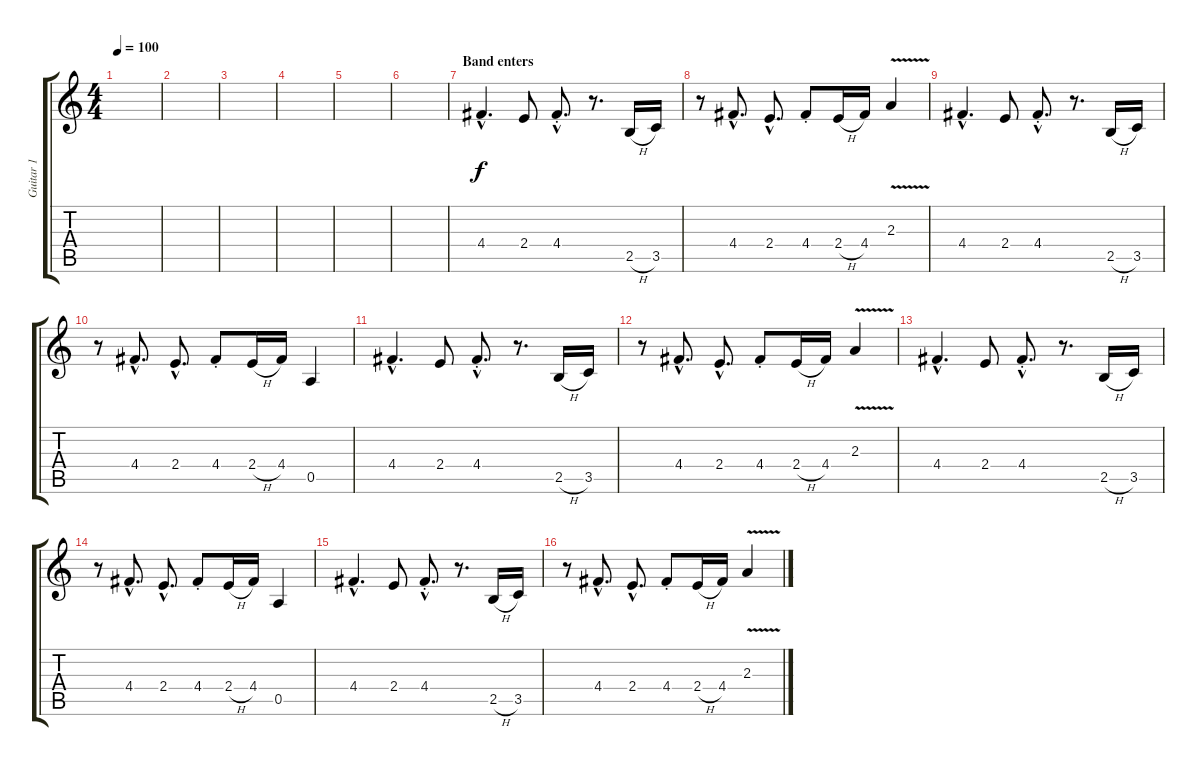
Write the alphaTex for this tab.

\track ("Guitar 1" "Guitar 1") {instrument distortionguitar}
\staff {score tabs}
\tuning (E4 B3 G3 D3 A2 E2) {hide}
\ts (4 4)
\tempo 100
\clef g2
\ks c
|
|
|
|
|
|
\section ("" "Band enters")
4.4{hac}.4{d volume 12} 2.4.8 4.4{hac st}.8{d} r.8{d} 2.5{h}.16 3.5.16 |
r.8 4.4{hac}.8{d} 2.4{hac}.8{d} 4.4{st}.8 2.4{h}.16 4.4.16 2.3{v}.4 |
4.4{hac}.4{d} 2.4.8 4.4{hac st}.8{d} r.8{d} 2.5{h}.16 3.5.16 |
r.8 4.4{hac}.8{d} 2.4{hac}.8{d} 4.4{st}.8 2.4{h}.16 4.4.16 0.5.4 |
4.4{hac}.4{d} 2.4.8 4.4{hac st}.8{d} r.8{d} 2.5{h}.16 3.5.16 |
r.8 4.4{hac}.8{d} 2.4{hac}.8{d} 4.4{st}.8 2.4{h}.16 4.4.16 2.3{v}.4 |
4.4{hac}.4{d} 2.4.8 4.4{hac st}.8{d} r.8{d} 2.5{h}.16 3.5.16 |
r.8 4.4{hac}.8{d} 2.4{hac}.8{d} 4.4{st}.8 2.4{h}.16 4.4.16 0.5.4 |
4.4{hac}.4{d} 2.4.8 4.4{hac st}.8{d} r.8{d} 2.5{h}.16 3.5.16 |
r.8 4.4{hac}.8{d} 2.4{hac}.8{d} 4.4{st}.8 2.4{h}.16 4.4.16 2.3{v}.4
